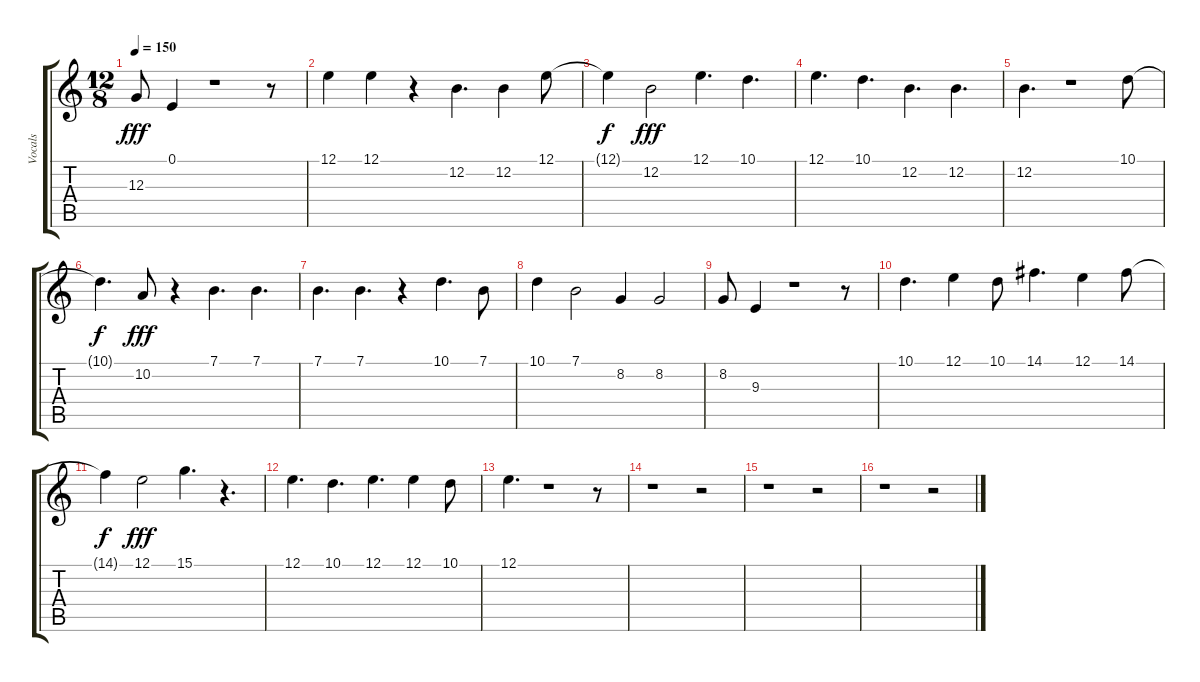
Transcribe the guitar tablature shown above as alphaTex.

\track ("Vocals" "Vocals") {instrument lead6voice}
\staff {score tabs}
\tuning (E4 B3 G3 D3 A2 E2) {hide}
\ts (12 8)
\tempo 150
\clef g2
\ks c
12.3.8{dy fff} 0.1.4 r.1 r.8 |
12.1.4 12.1.4 r.4 12.2.4{d} 12.2.4 12.1.8 |
12.1{t}.4{dy f} 12.2.2{dy fff} 12.1.4{d} 10.1.4{d} |
12.1.4{d} 10.1.4{d} 12.2.4{d} 12.2.4{d} |
12.2.4{d} r.1 10.1.8 |
10.1{t}.4{d dy f} 10.2.8{dy fff} r.4 7.1.4{d} 7.1.4{d} |
7.1.4{d} 7.1.4{d} r.4 10.1.4{d} 7.1.8 |
10.1.4 7.1.2 8.2.4 8.2.2 |
8.2.8 9.3.4 r.1 r.8 |
10.1.4{d} 12.1.4 10.1.8 14.1.4{d} 12.1.4 14.1.8 |
14.1{t}.4{dy f} 12.1.2{dy fff} 15.1.4{d} r.4{d} |
12.1.4{d} 10.1.4{d} 12.1.4{d} 12.1.4 10.1.8 |
12.1.4{d} r.1 r.8 |
r.1 r.2 |
r.1 r.2 |
r.1 r.2
